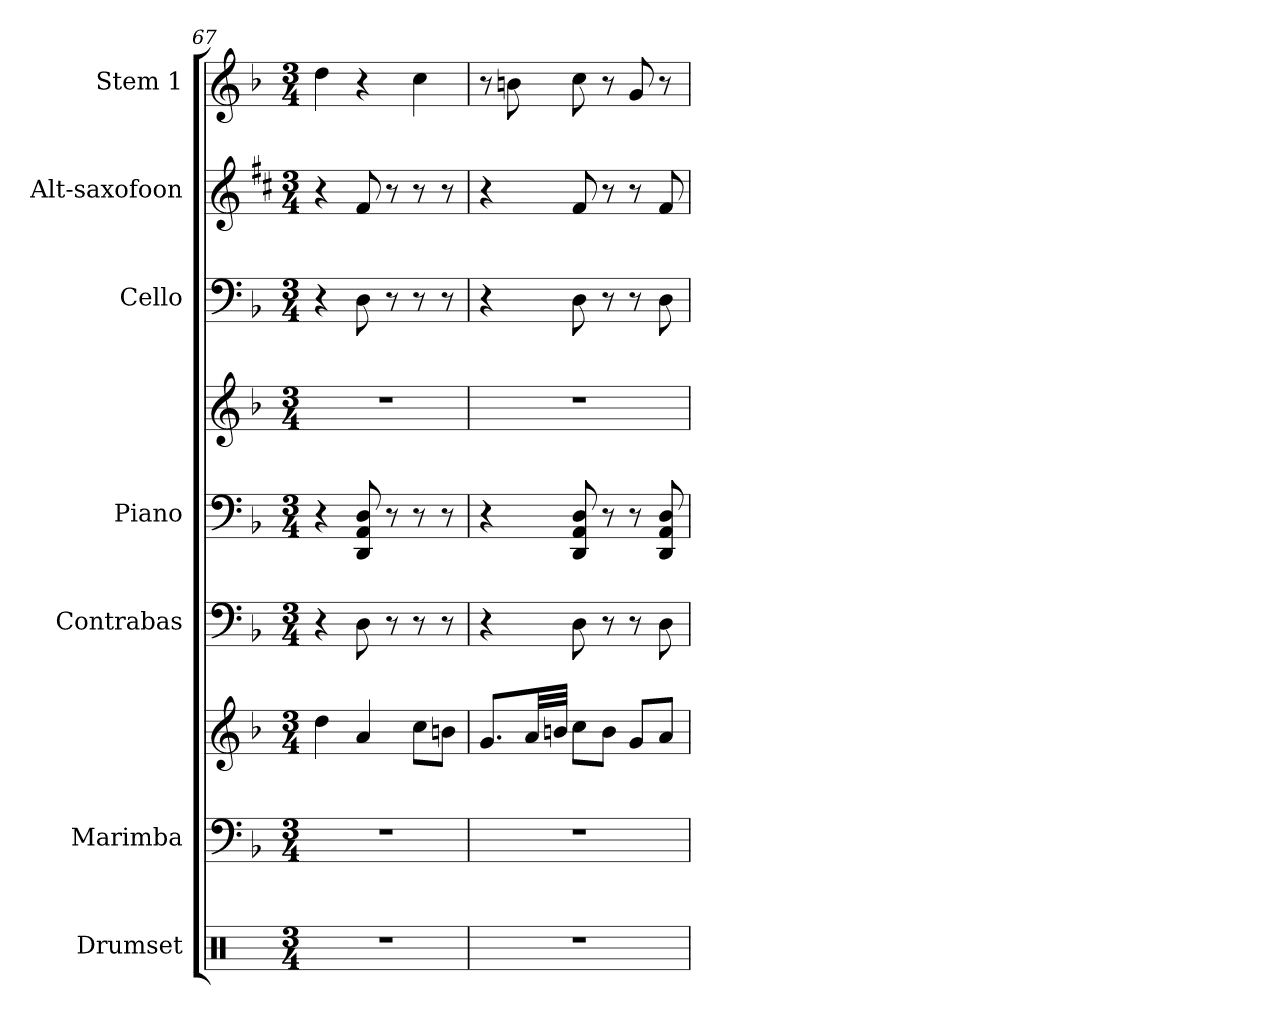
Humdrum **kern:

**kern	**kern	**kern	**kern	**kern	**kern	**kern	**kern	**kern
*part7	*part6	*part6	*part5	*part4	*part4	*part3	*part2	*part1
*staff9	*staff8	*staff7	*staff6	*staff5	*staff4	*staff3	*staff2	*staff1
*I"Drumset	*I"Marimba	*	*I"Contrabas	*I"Piano	*	*I"Cello	*I"Alt-saxofoon	*I"Stem 1
*I'D. set	*I'Mrm.	*	*I'Ca. Bs.	*I'Pno.	*	*	*I'A. Sax.	*I'Stm. 1
*clefX	*clefF4	*clefG2	*clefF4	*clefF4	*clefG2	*clefF4	*clefG2	*clefG2
*	*	*	*ITrd7c12	*	*	*	*ITrd5c9	*
*k[]	*k[b-]	*k[b-]	*k[b-]	*k[b-]	*k[b-]	*k[b-]	*k[b-]	*k[b-]
*M3/4	*M3/4	*M3/4	*M3/4	*M3/4	*M3/4	*M3/4	*M3/4	*M3/4
=67	=67	=67	=67	=67	=67	=67	=67	=67
2.r	2.r	4dd\	4r	4r	2.r	4r	4r	4dd\
.	.	4a/	8DD\	8DD/ 8AA/ 8D/	.	8D\	8A/	4r
.	.	.	8r	8r	.	8r	8r	.
.	.	8cc\L	8r	8r	.	8r	8r	4cc\
.	.	8bn\J	8r	8r	.	8r	8r	.
!!LO:PB:g=z
=68	=68	=68	=68	=68	=68	=68	=68	=68
2.r	2.r	8.g/L	4r	4r	2.r	4r	4r	8r
.	.	.	.	.	.	.	.	8bn\
.	.	32a/LL	.	.	.	.	.	.
.	.	32bn/JJJ	.	.	.	.	.	.
.	.	8cc\L	8DD\	8DD/ 8AA/ 8D/	.	8D\	8A/	8cc\
.	.	8b\J	8r	8r	.	8r	8r	8r
.	.	8g/L	8r	8r	.	8r	8r	8g/
.	.	8a/J	8DD\	8DD/ 8AA/ 8D/	.	8D\	8A/	8r
=	=	=	=	=	=	=	=	=
*-	*-	*-	*-	*-	*-	*-	*-	*-
